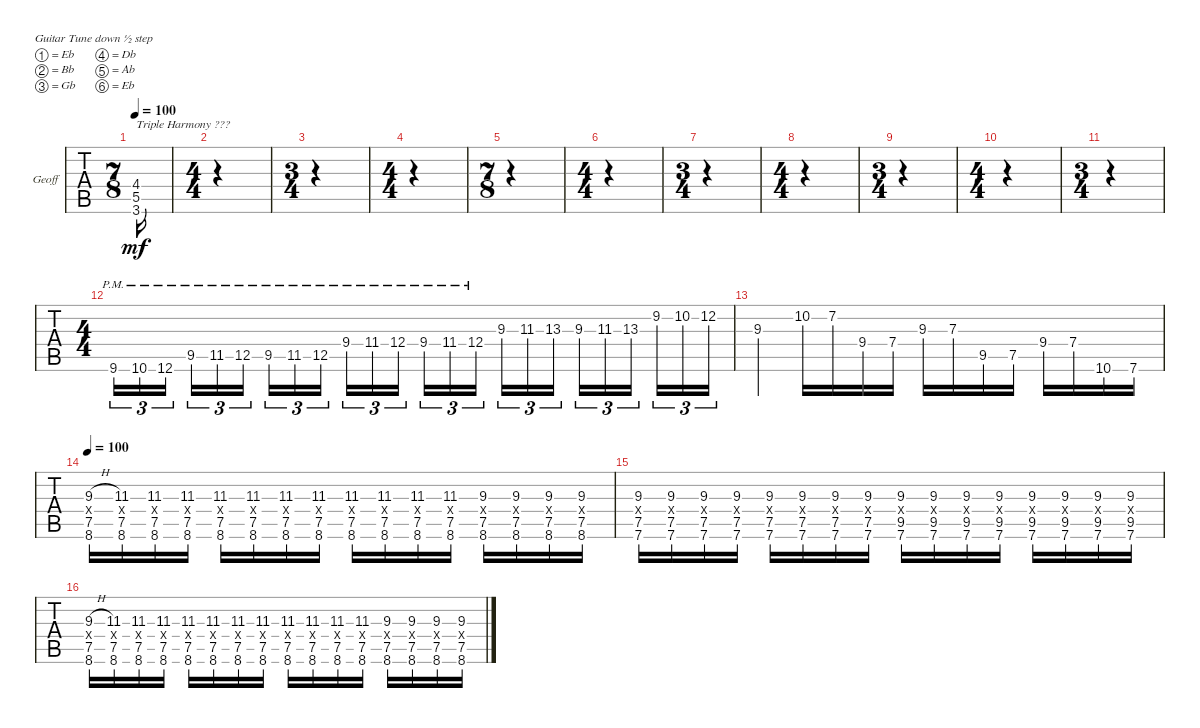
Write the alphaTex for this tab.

\defaultSystemsLayout 4
\bracketExtendMode groupsimilarinstruments
\firstSystemTrackNameOrientation horizontal
\otherSystemsTrackNameOrientation horizontal
\track ("Geoff" "Geoff") {instrument acousticguitarsteel}
\staff {tabs}
\tuning (Eb4 Bb3 Gb3 Db3 Ab2 Eb2)
\ts (7 8)
\tempo 100
\clef g2
\ks c
(3.6 5.5 4.4).16{txt "Triple Harmony ??? " dy mf} |
\ts (4 4)
|
\ts (3 4)
|
\ts (4 4)
|
\ts (7 8)
|
\ts (4 4)
|
\ts (3 4)
|
\ts (4 4)
|
\ts (3 4)
|
\ts (4 4)
|
\ts (3 4)
|
\ts (4 4)
9.6{pm}.16{tu (3 2)} 10.6{pm}.16{tu (3 2)} 12.6{pm}.16{tu (3 2)} 9.5{pm}.16{tu (3 2)} 11.5{pm}.16{tu (3 2)} 12.5{pm}.16{tu (3 2)} 9.5{pm}.16{tu (3 2)} 11.5{pm}.16{tu (3 2)} 12.5{pm}.16{tu (3 2)} 9.4{pm}.16{tu (3 2)} 11.4{pm}.16{tu (3 2)} 12.4{pm}.16{tu (3 2)} 9.4{pm}.16{tu (3 2)} 11.4{pm}.16{tu (3 2)} 12.4{pm}.16{tu (3 2)} 9.3.16{tu (3 2)} 11.3.16{tu (3 2)} 13.3.16{tu (3 2)} 9.3.16{tu (3 2)} 11.3.16{tu (3 2)} 13.3.16{tu (3 2)} 9.2.16{tu (3 2)} 10.2.16{tu (3 2)} 12.2.16{tu (3 2)} |
9.3.4 10.2.16 7.2.16 9.4.16 7.4.16 9.3.16 7.3.16 9.5.16 7.5.16 9.4.16 7.4.16 10.6.16 7.6.16 |
\tempo 100
(8.6 7.5 9.3{h} 0.4{x}).16 (11.3 7.5 8.6 0.4{x}).16 (8.6 7.5 0.4{x} 11.3).16 (8.6 7.5 0.4{x} 11.3).16 (8.6 7.5 0.4{x} 11.3).16 (8.6 7.5 0.4{x} 11.3).16 (8.6 7.5 0.4{x} 11.3).16 (8.6 7.5 0.4{x} 11.3).16 (8.6 7.5 0.4{x} 11.3).16 (8.6 7.5 0.4{x} 11.3).16 (8.6 7.5 0.4{x} 11.3).16 (8.6 7.5 0.4{x} 11.3).16 (9.3 7.5 8.6 0.4{x}).16 (9.3 7.5 8.6 0.4{x}).16 (9.3 7.5 8.6 0.4{x}).16 (9.3 7.5 8.6 0.4{x}).16 |
(7.6 7.5 9.3 0.4{x}).16 (7.6 7.5 9.3 0.4{x}).16 (7.6 7.5 9.3 0.4{x}).16 (7.6 7.5 9.3 0.4{x}).16 (7.6 7.5 9.3 0.4{x}).16 (7.6 7.5 9.3 0.4{x}).16 (7.6 7.5 9.3 0.4{x}).16 (7.6 7.5 9.3 0.4{x}).16 (7.6 9.3 9.5 0.4{x}).16 (7.6 9.3 9.5 0.4{x}).16 (7.6 9.3 9.5 0.4{x}).16 (7.6 9.3 9.5 0.4{x}).16 (7.6 9.5 9.3 0.4{x}).16 (7.6 9.5 9.3 0.4{x}).16 (7.6 9.5 9.3 0.4{x}).16 (7.6 9.5 9.3 0.4{x}).16 |
(8.6 7.5 9.3{h} 0.4{x}).16 (11.3 7.5 8.6 0.4{x}).16 (8.6 7.5 0.4{x} 11.3).16 (8.6 7.5 0.4{x} 11.3).16 (8.6 7.5 0.4{x} 11.3).16 (8.6 7.5 0.4{x} 11.3).16 (8.6 7.5 0.4{x} 11.3).16 (8.6 7.5 0.4{x} 11.3).16 (8.6 7.5 0.4{x} 11.3).16 (8.6 7.5 0.4{x} 11.3).16 (8.6 7.5 0.4{x} 11.3).16 (8.6 7.5 0.4{x} 11.3).16 (9.3 7.5 8.6 0.4{x}).16 (9.3 7.5 8.6 0.4{x}).16 (9.3 7.5 8.6 0.4{x}).16 (9.3 7.5 8.6 0.4{x}).16
